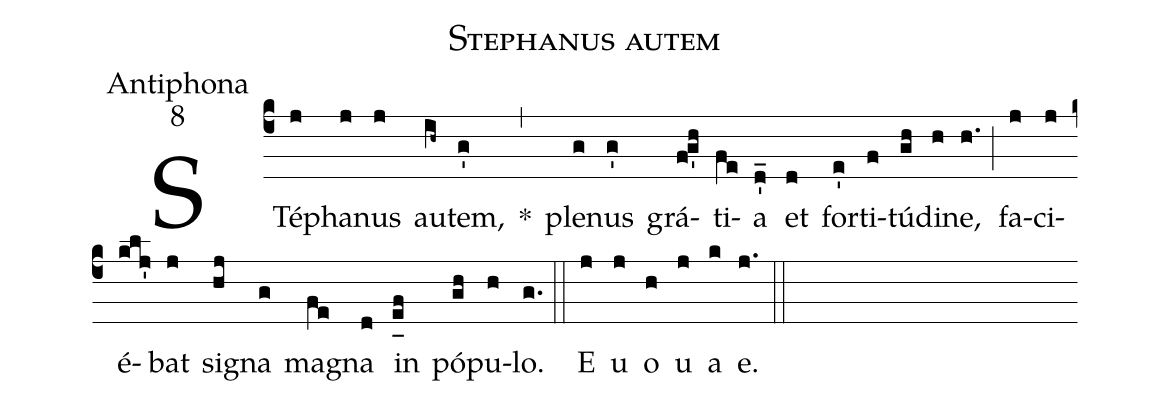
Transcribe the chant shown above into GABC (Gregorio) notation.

name:Stephanus autem;
office-part:Antiphona;
mode:8;
%%
(c4) STé(j)pha(j)nus(j) au(ih~)tem,(g') *(,) ple(g)nus(g') grá(fg'h)ti(fe)a(d'_) et(d) for(e')ti(f)tú(gh)di(h)ne,(h.) (;) fa(j)ci(j)é(klj')bat(j) si(hj)gna(g) ma(fe)gna(d) in(e_[uh:l]f) pó(gh)pu(h)lo.(g.) (::) <eu>E(j) u(j) o(h) u(j) a(k) e.</eu>(j.) (::)
